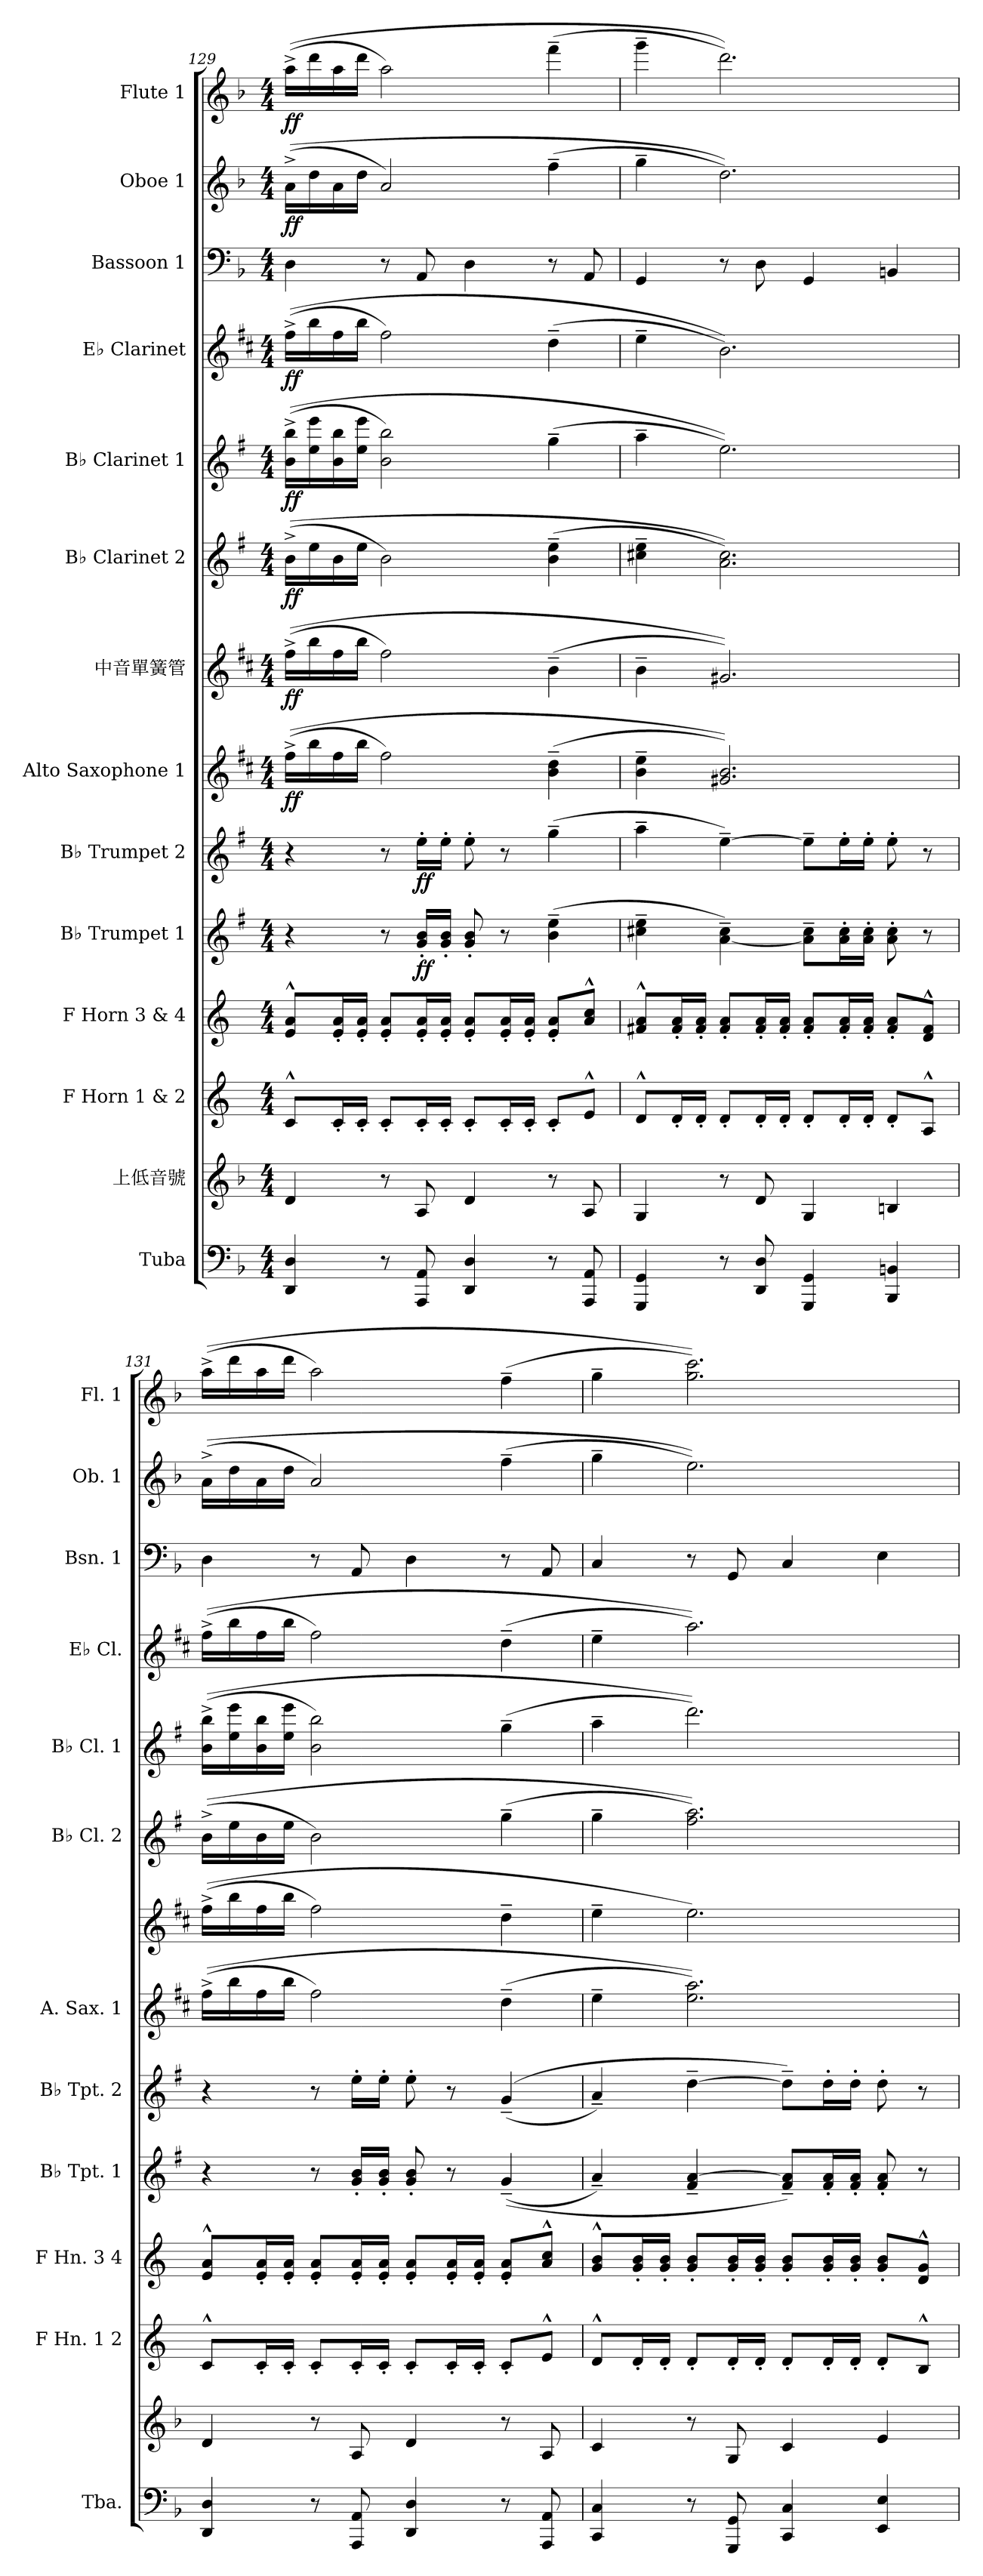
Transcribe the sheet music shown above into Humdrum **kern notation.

**kern	**kern	**kern	**kern	**kern	**dynam	**kern	**dynam	**kern	**dynam	**kern	**dynam	**kern	**dynam	**kern	**dynam	**kern	**dynam	**kern	**kern	**dynam	**kern	**dynam
*part14	*part13	*part12	*part11	*part10	*part10	*part9	*part9	*part8	*part8	*part7	*part7	*part6	*part6	*part5	*part5	*part4	*part4	*part3	*part2	*part2	*part1	*part1
*staff14	*staff13	*staff12	*staff11	*staff10	*staff10	*staff9	*staff9	*staff8	*staff8	*staff7	*staff7	*staff6	*staff6	*staff5	*staff5	*staff4	*staff4	*staff3	*staff2	*staff2	*staff1	*staff1
*I"Tuba	*I"上低音號	*I"F Horn 1 &amp; 2	*I"F Horn 3 &amp; 4	*I"B♭ Trumpet 1	*	*I"B♭ Trumpet 2	*	*I"Alto Saxophone 1	*	*I"中音單簧管	*	*I"B♭ Clarinet 2	*	*I"B♭ Clarinet 1	*	*I"E♭ Clarinet	*	*I"Bassoon 1	*I"Oboe 1	*	*I"Flute 1	*
*I'Tba.	*	*I'F Hn. 1 2	*I'F Hn. 3 4	*I'B♭ Tpt. 1	*	*I'B♭ Tpt. 2	*	*I'A. Sax. 1	*	*	*	*I'B♭ Cl. 2	*	*I'B♭ Cl. 1	*	*I'E♭ Cl.	*	*I'Bsn. 1	*I'Ob. 1	*	*I'Fl. 1	*
*clefF4	*clefG2	*clefG2	*clefG2	*clefG2	*	*clefG2	*	*clefG2	*	*clefG2	*	*clefG2	*	*clefG2	*	*clefG2	*	*clefF4	*clefG2	*	*clefG2	*
*	*ITrd8c14	*ITrd4c7	*ITrd4c7	*ITrd1c2	*	*ITrd1c2	*	*ITrd5c9	*	*ITrd5c9	*	*ITrd1c2	*	*ITrd1c2	*	*ITrd-2c-3	*	*	*	*	*	*
*k[b-]	*k[b-]	*k[b-]	*k[b-]	*k[b-]	*	*k[b-]	*	*k[b-]	*	*k[b-]	*	*k[b-]	*	*k[b-]	*	*k[b-]	*	*k[b-]	*k[b-]	*	*k[b-]	*
*M4/4	*M4/4	*M4/4	*M4/4	*M4/4	*	*M4/4	*	*M4/4	*	*M4/4	*	*M4/4	*	*M4/4	*	*M4/4	*	*M4/4	*M4/4	*	*M4/4	*
=129	=129	=129	=129	=129	=129	=129	=129	=129	=129	=129	=129	=129	=129	=129	=129	=129	=129	=129	=129	=129	=129	=129
!	!	!	!	!	!	!	!	!	!LO:DY:b	!	!LO:DY:b	!	!LO:DY:b	!	!LO:DY:b	!	!LO:DY:b	!	!	!LO:DY:b	!	!LO:DY:b
4DD/ 4D/	4D/	8F^^/L	8A/^^ 8d/^^L	4r	.	4r	.	(>(>16a^\LL	ff	(>(>16a^\LL	ff	(>(>16a^\LL	ff	(>(>16a\^ 16aa\^LL	ff	(>(>16aa^\LL	ff	4D\	(>(>16a^\LL	ff	(>(>16aa^\LL	ff
.	.	.	.	.	.	.	.	16dd\	.	16dd\	.	16dd\	.	16dd\ 16ddd\	.	16ddd\	.	.	16dd\	.	16ddd\	.
.	.	16F'/L	16A/' 16d/'L	.	.	.	.	16a\	.	16a\	.	16a\	.	16a\ 16aa\	.	16aa\	.	.	16a\	.	16aa\	.
.	.	16F'/JJ	16A/' 16d/'JJ	.	.	.	.	16dd\JJ	.	16dd\JJ	.	16dd\JJ	.	16dd\ 16ddd\JJ	.	16ddd\JJ	.	.	16dd\JJ	.	16ddd\JJ	.
8r	8r	8F'/L	8A/' 8d/'L	8r	.	8r	.	2a\)	.	2a\)	.	2a\)	.	2a\ 2aa\)	.	2aa\)	.	8r	2a/)	.	2aa\)	.
!	!	!	!	!	!LO:DY:b	!	!LO:DY:b	!	!	!	!	!	!	!	!	!	!	!	!	!	!	!
8AAA/ 8AA/	8AA/	16F'/L	16A/' 16d/'L	16f/' 16a/'LL	ff	16dd'\LL	ff	.	.	.	.	.	.	.	.	.	.	8AA/	.	.	.	.
.	.	16F'/JJ	16A/' 16d/'JJ	16f/' 16a/'JJ	.	16dd'\JJ	.	.	.	.	.	.	.	.	.	.	.	.	.	.	.	.
4DD/ 4D/	4D/	8F'/L	8A/' 8d/'L	8f/' 8a/'	.	8dd'\	.	.	.	.	.	.	.	.	.	.	.	4D\	.	.	.	.
.	.	16F'/L	16A/' 16d/'L	8r	.	8r	.	.	.	.	.	.	.	.	.	.	.	.	.	.	.	.
.	.	16F'/JJ	16A/' 16d/'JJ	.	.	.	.	.	.	.	.	.	.	.	.	.	.	.	.	.	.	.
8r	8r	8F'/L	8A/' 8d/'L	(>4a\~ 4dd\~	.	(>4ff~\	.	(>4d\~ 4f\~	.	(>4d~\	.	(>4a\~ 4dd\~	.	(>4ff~\	.	(>4ff~\	.	8r	(>4ff~\	.	(>4fff~\	.
8AAA/ 8AA/	8AA/	8A^^/J	8d/^^ 8f/^^J	.	.	.	.	.	.	.	.	.	.	.	.	.	.	8AA/	.	.	.	.
=130	=130	=130	=130	=130	=130	=130	=130	=130	=130	=130	=130	=130	=130	=130	=130	=130	=130	=130	=130	=130	=130	=130
4GGG/ 4GG/	4GG/	8G^^/L	8Bn/^^ 8d/^^L	4bn\~ 4dd\~	.	4gg~\	.	4d\~ 4g\~	.	4d~\	.	4bn\~ 4dd\~	.	4gg~\	.	4gg~\	.	4GG/	4gg~\	.	4ggg~\	.
.	.	16G'/L	16B/' 16d/'L	.	.	.	.	.	.	.	.	.	.	.	.	.	.	.	.	.	.	.
.	.	16G'/JJ	16B/' 16d/'JJ	.	.	.	.	.	.	.	.	.	.	.	.	.	.	.	.	.	.	.
8r	8r	8G'/L	8B/' 8d/'L	[4g\~ 4b\~)	.	[4dd~\)	.	2.Bn/ 2.d/))	.	2.Bn/))	.	2.g\ 2.b\))	.	2.dd\))	.	2.dd\))	.	8r	2.dd\))	.	2.ddd\))	.
8DD/ 8D/	8D/	16G'/L	16B/' 16d/'L	.	.	.	.	.	.	.	.	.	.	.	.	.	.	8D\	.	.	.	.
.	.	16G'/JJ	16B/' 16d/'JJ	.	.	.	.	.	.	.	.	.	.	.	.	.	.	.	.	.	.	.
4GGG/ 4GG/	4GG/	8G'/L	8B/' 8d/'L	8g\]~ 8b\~L	.	8dd~\L]	.	.	.	.	.	.	.	.	.	.	.	4GG/	.	.	.	.
.	.	16G'/L	16B/' 16d/'L	16g\' 16b\'L	.	16dd'\L	.	.	.	.	.	.	.	.	.	.	.	.	.	.	.	.
.	.	16G'/JJ	16B/' 16d/'JJ	16g\' 16b\'JJ	.	16dd'\JJ	.	.	.	.	.	.	.	.	.	.	.	.	.	.	.	.
4BBB-/ 4BBn/	4BBn/	8G'/L	8B/' 8d/'L	8g\' 8b\'	.	8dd'\	.	.	.	.	.	.	.	.	.	.	.	4BBn/	.	.	.	.
.	.	8D^^/J	8G/^^ 8B/^^J	8r	.	8r	.	.	.	.	.	.	.	.	.	.	.	.	.	.	.	.
!!LO:PB:g=z
=131	=131	=131	=131	=131	=131	=131	=131	=131	=131	=131	=131	=131	=131	=131	=131	=131	=131	=131	=131	=131	=131	=131
4DD/ 4D/	4D/	8F^^/L	8A/^^ 8d/^^L	4r	.	4r	.	(>(>16a^\LL	.	(>(>16a^\LL	.	(>(>16a^\LL	.	(>(>16a\^ 16aa\^LL	.	(>(>16aa^\LL	.	4D\	(>(>16a^\LL	.	(>(>16aa^\LL	.
.	.	.	.	.	.	.	.	16dd\	.	16dd\	.	16dd\	.	16dd\ 16ddd\	.	16ddd\	.	.	16dd\	.	16ddd\	.
.	.	16F'/L	16A/' 16d/'L	.	.	.	.	16a\	.	16a\	.	16a\	.	16a\ 16aa\	.	16aa\	.	.	16a\	.	16aa\	.
.	.	16F'/JJ	16A/' 16d/'JJ	.	.	.	.	16dd\JJ	.	16dd\JJ	.	16dd\JJ	.	16dd\ 16ddd\JJ	.	16ddd\JJ	.	.	16dd\JJ	.	16ddd\JJ	.
8r	8r	8F'/L	8A/' 8d/'L	8r	.	8r	.	2a\)	.	2a\)	.	2a\)	.	2a\ 2aa\)	.	2aa\)	.	8r	2a/)	.	2aa\)	.
8AAA/ 8AA/	8AA/	16F'/L	16A/' 16d/'L	16f/' 16a/'LL	.	16dd'\LL	.	.	.	.	.	.	.	.	.	.	.	8AA/	.	.	.	.
.	.	16F'/JJ	16A/' 16d/'JJ	16f/' 16a/'JJ	.	16dd'\JJ	.	.	.	.	.	.	.	.	.	.	.	.	.	.	.	.
4DD/ 4D/	4D/	8F'/L	8A/' 8d/'L	8f/' 8a/'	.	8dd'\	.	.	.	.	.	.	.	.	.	.	.	4D\	.	.	.	.
.	.	16F'/L	16A/' 16d/'L	8r	.	8r	.	.	.	.	.	.	.	.	.	.	.	.	.	.	.	.
.	.	16F'/JJ	16A/' 16d/'JJ	.	.	.	.	.	.	.	.	.	.	.	.	.	.	.	.	.	.	.
8r	8r	8F'/L	8A/' 8d/'L	(<(<4f~/	.	(<(<4f~/	.	(>4f~\	.	4f~\	.	(>4ff~\	.	(>4ff~\	.	(>4ff~\	.	8r	(>4ff~\	.	(>4ff~\	.
8AAA/ 8AA/	8AA/	8A^^/J	8d/^^ 8f/^^J	.	.	.	.	.	.	.	.	.	.	.	.	.	.	8AA/	.	.	.	.
=132	=132	=132	=132	=132	=132	=132	=132	=132	=132	=132	=132	=132	=132	=132	=132	=132	=132	=132	=132	=132	=132	=132
4CC/ 4C/	4C/	8G^^/L	8c/^^ 8e/^^L	4g~/)	.	4g~/)	.	4g~\	.	4g~\	.	4ff~\	.	4gg~\	.	4gg~\	.	4C/	4gg~\	.	4gg~\	.
.	.	16G'/L	16c/' 16e/'L	.	.	.	.	.	.	.	.	.	.	.	.	.	.	.	.	.	.	.
.	.	16G'/JJ	16c/' 16e/'JJ	.	.	.	.	.	.	.	.	.	.	.	.	.	.	.	.	.	.	.
8r	8r	8G'/L	8c/' 8e/'L	4e/~ [4g/~	.	[4cc~\	.	2.g\ 2.cc\))	.	2.g\)	.	2.ee\ 2.gg\))	.	2.ccc\))	.	2.ccc\))	.	8r	2.ee\))	.	2.gg\ 2.ccc\))	.
8GGG/ 8GG/	8GG/	16G'/L	16c/' 16e/'L	.	.	.	.	.	.	.	.	.	.	.	.	.	.	8GG/	.	.	.	.
.	.	16G'/JJ	16c/' 16e/'JJ	.	.	.	.	.	.	.	.	.	.	.	.	.	.	.	.	.	.	.
4CC/ 4C/	4C/	8G'/L	8c/' 8e/'L	8e/~ 8g/]~L)	.	8cc~\L])	.	.	.	.	.	.	.	.	.	.	.	4C/	.	.	.	.
.	.	16G'/L	16c/' 16e/'L	16e/' 16g/'L	.	16cc'\L	.	.	.	.	.	.	.	.	.	.	.	.	.	.	.	.
.	.	16G'/JJ	16c/' 16e/'JJ	16e/' 16g/'JJ	.	16cc'\JJ	.	.	.	.	.	.	.	.	.	.	.	.	.	.	.	.
4EE/ 4E/	4E/	8G'/L	8c/' 8e/'L	8e/' 8g/'	.	8cc'\	.	.	.	.	.	.	.	.	.	.	.	4E\	.	.	.	.
.	.	8E^^/J	8G/^^ 8c/^^J	8r	.	8r	.	.	.	.	.	.	.	.	.	.	.	.	.	.	.	.
=	=	=	=	=	=	=	=	=	=	=	=	=	=	=	=	=	=	=	=	=	=	=
*-	*-	*-	*-	*-	*-	*-	*-	*-	*-	*-	*-	*-	*-	*-	*-	*-	*-	*-	*-	*-	*-	*-
